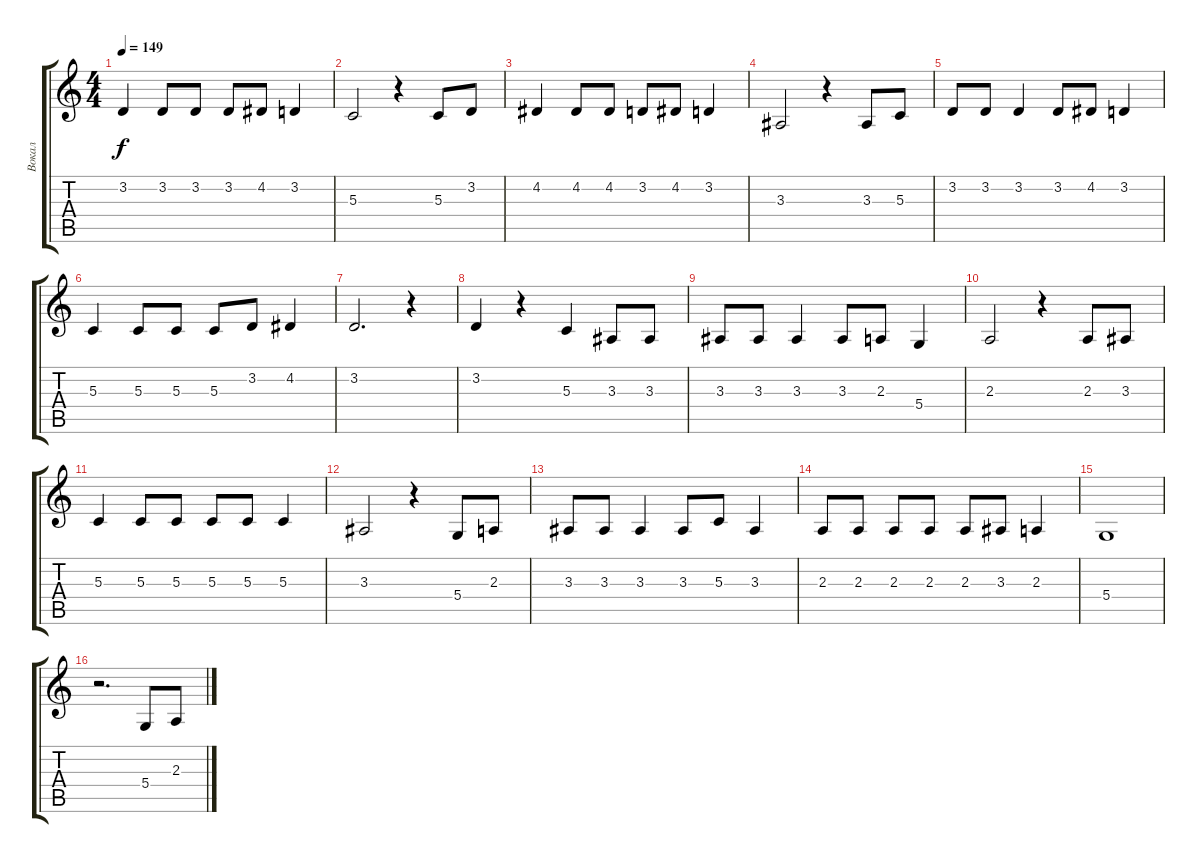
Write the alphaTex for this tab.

\track ("Вокал" "Вокал") {instrument tenorsax}
\staff {score tabs}
\tuning (E4 B3 G3 D3 A2 E2) {hide}
\ts (4 4)
\tempo 149
\clef g2
\ks c
3.2.4{dy f} 3.2.8 3.2.8 3.2.8 4.2.8 3.2.4 |
5.3.2 r.4 5.3.8 3.2.8 |
4.2.4 4.2.8 4.2.8 3.2.8 4.2.8 3.2.4 |
3.3.2 r.4 3.3.8 5.3.8 |
3.2.8 3.2.8 3.2.4 3.2.8 4.2.8 3.2.4 |
5.3.4 5.3.8 5.3.8 5.3.8 3.2.8 4.2.4 |
3.2.2{d} r.4 |
3.2.4 r.4 5.3.4 3.3.8 3.3.8 |
3.3.8 3.3.8 3.3.4 3.3.8 2.3.8 5.4.4 |
2.3.2 r.4 2.3.8 3.3.8 |
5.3.4 5.3.8 5.3.8 5.3.8 5.3.8 5.3.4 |
3.3.2 r.4 5.4.8 2.3.8 |
3.3.8 3.3.8 3.3.4 3.3.8 5.3.8 3.3.4 |
2.3.8 2.3.8 2.3.8 2.3.8 2.3.8 3.3.8 2.3.4 |
5.4.1 |
r.2{d} 5.4.8 2.3.8
